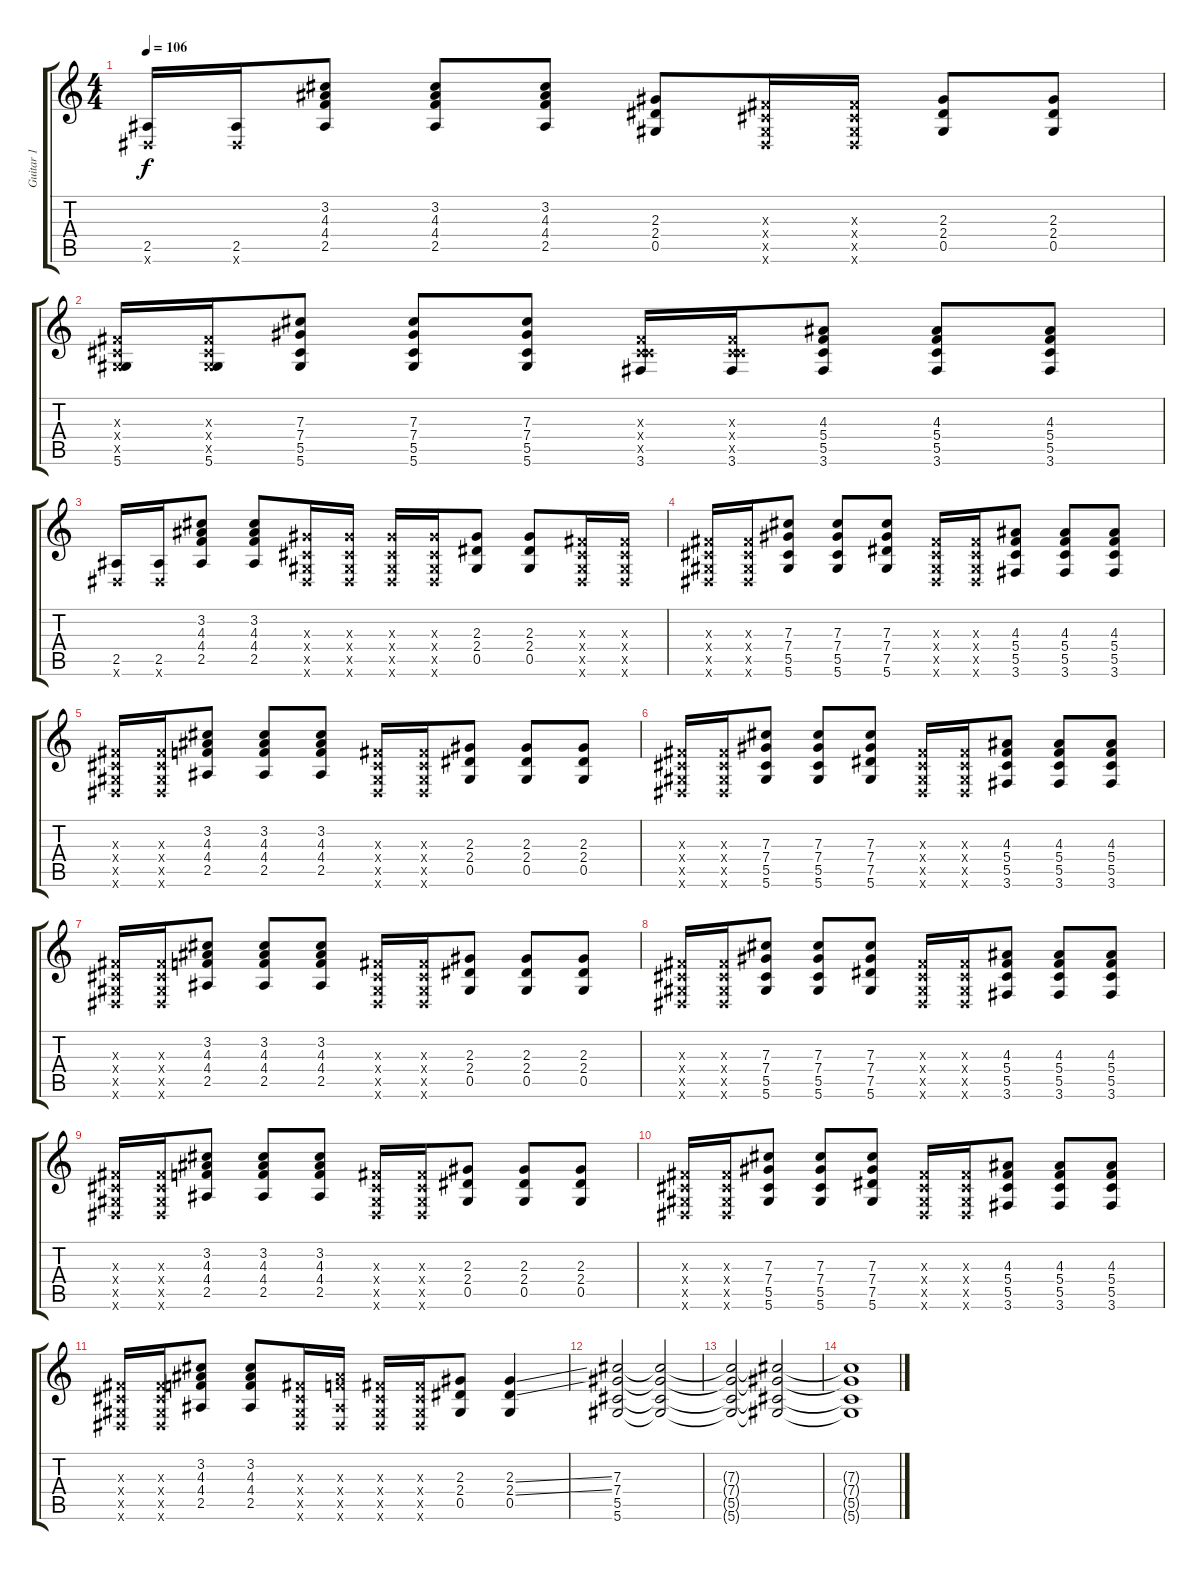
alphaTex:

\track ("Guitar 1" "Guitar 1") {instrument electricguitarmuted}
\staff {score tabs}
\tuning (Eb4 Bb3 Gb3 Db3 Ab2 Eb2) {hide}
\ts (4 4)
\tempo 106
\clef g2
\ks c
(2.5 0.6{x}).16{dy f} (2.5 0.6{x}).16 (3.2 4.3 4.4 2.5).8 (3.2 4.3 4.4 2.5).8 (3.2 4.3 4.4 2.5).8 (2.3 2.4 0.5).8 (0.3{x} 0.4{x} 0.5{x} 0.6{x}).16 (0.3{x} 0.4{x} 0.5{x} 0.6{x}).16 (2.3 2.4 0.5).8 (2.3 2.4 0.5).8 |
(0.3{x} 0.4{x} 0.5{x} 5.6).16{instrument overdrivenguitar} (0.3{x} 0.4{x} 0.5{x} 5.6).16 (7.3 7.4 5.5 5.6).8 (7.3 7.4 5.5 5.6).8 (7.3 7.4 5.5 5.6).8 (0.3{x} 0.4{x} 5.5{x} 3.6).16 (0.3{x} 0.4{x} 5.5{x} 3.6).16 (4.3 5.4 5.5 3.6).8 (4.3 5.4 5.5 3.6).8 (4.3 5.4 5.5 3.6).8 |
(2.5 0.6{x}).16{instrument overdrivenguitar} (2.5 0.6{x}).16 (3.2 4.3 4.4 2.5).8 (3.2 4.3 4.4 2.5).8 (2.3{x} 0.4{x} 0.5{x} 0.6{x}).16 (2.3{x} 0.4{x} 0.5{x} 0.6{x}).16 (2.3{x} 0.4{x} 0.5{x} 0.6{x}).16 (2.3{x} 0.4{x} 0.5{x} 0.6{x}).16 (2.3 2.4 0.5).8 (2.3 2.4 0.5).8 (0.3{x} 0.4{x} 0.5{x} 0.6{x}).16 (0.3{x} 0.4{x} 0.5{x} 0.6{x}).16 |
(0.3{x} 0.4{x} 0.5{x} 0.6{x}).16{volume 16 instrument overdrivenguitar} (0.3{x} 0.4{x} 0.5{x} 0.6{x}).16 (7.3 7.4 5.5 5.6).8 (7.3 7.4 5.5 5.6).8 (7.3 7.4 7.5 5.6).8 (0.3{x} 0.4{x} 0.5{x} 0.6{x}).16 (0.3{x} 0.4{x} 0.5{x} 0.6{x}).16 (4.3 5.4 5.5 3.6).8 (4.3 5.4 5.5 3.6).8 (4.3 5.4 5.5 3.6).8 |
(0.3{x} 0.4{x} 0.5{x} 0.6{x}).16 (0.3{x} 0.4{x} 0.5{x} 0.6{x}).16 (3.2 4.3 4.4 2.5).8 (3.2 4.3 4.4 2.5).8 (3.2 4.3 4.4 2.5).8 (0.3{x} 0.4{x} 0.5{x} 0.6{x}).16 (0.3{x} 0.4{x} 0.5{x} 0.6{x}).16{instrument overdrivenguitar} (2.3 2.4 0.5).8 (2.3 2.4 0.5).8 (2.3 2.4 0.5).8 |
(0.3{x} 0.4{x} 0.5{x} 0.6{x}).16 (0.3{x} 0.4{x} 0.5{x} 0.6{x}).16 (7.3 7.4 5.5 5.6).8 (7.3 7.4 5.5 5.6).8 (7.3 7.4 7.5 5.6).8 (0.3{x} 0.4{x} 0.5{x} 0.6{x}).16 (0.3{x} 0.4{x} 0.5{x} 0.6{x}).16 (4.3 5.4 5.5 3.6).8 (4.3 5.4 5.5 3.6).8 (4.3 5.4 5.5 3.6).8 |
(0.3{x} 0.4{x} 0.5{x} 0.6{x}).16 (0.3{x} 0.4{x} 0.5{x} 0.6{x}).16 (3.2 4.3 4.4 2.5).8 (3.2 4.3 4.4 2.5).8 (3.2 4.3 4.4 2.5).8 (0.3{x} 0.4{x} 0.5{x} 0.6{x}).16 (0.3{x} 0.4{x} 0.5{x} 0.6{x}).16 (2.3 2.4 0.5).8 (2.3 2.4 0.5).8 (2.3 2.4 0.5).8 |
(0.3{x} 0.4{x} 0.5{x} 0.6{x}).16 (0.3{x} 0.4{x} 0.5{x} 0.6{x}).16 (7.3 7.4 5.5 5.6).8 (7.3 7.4 5.5 5.6).8 (7.3 7.4 7.5 5.6).8 (0.3{x} 0.4{x} 0.5{x} 0.6{x}).16 (0.3{x} 0.4{x} 0.5{x} 0.6{x}).16 (4.3 5.4 5.5 3.6).8 (4.3 5.4 5.5 3.6).8 (4.3 5.4 5.5 3.6).8 |
(0.3{x} 0.4{x} 0.5{x} 0.6{x}).16 (0.3{x} 0.4{x} 0.5{x} 0.6{x}).16 (3.2 4.3 4.4 2.5).8 (3.2 4.3 4.4 2.5).8 (3.2 4.3 4.4 2.5).8 (0.3{x} 0.4{x} 0.5{x} 0.6{x}).16 (0.3{x} 0.4{x} 0.5{x} 0.6{x}).16 (2.3 2.4 0.5).8 (2.3 2.4 0.5).8 (2.3 2.4 0.5).8 |
(0.3{x} 0.4{x} 0.5{x} 0.6{x}).16{volume 16 instrument overdrivenguitar} (0.3{x} 0.4{x} 0.5{x} 0.6{x}).16 (7.3 7.4 5.5 5.6).8 (7.3 7.4 5.5 5.6).8 (7.3 7.4 7.5 5.6).8 (0.3{x} 0.4{x} 0.5{x} 0.6{x}).16 (0.3{x} 0.4{x} 0.5{x} 0.6{x}).16 (4.3 5.4 5.5 3.6).8 (4.3 5.4 5.5 3.6).8 (4.3 5.4 5.5 3.6).8 |
(0.3{x} 0.4{x} 0.5{x} 0.6{x}).16 (0.3{x} 0.4{x} 0.5{x} 0.6{x}).16 (3.2 4.3 4.4 2.5).8 (3.2 4.3 4.4 2.5).8 (0.3{x} 0.4{x} 0.5{x} 0.6{x}).16 (4.3{x} 4.4{x} 2.5{x} 0.6{x}).16 (0.3{x} 0.4{x} 0.5{x} 0.6{x}).16 (0.3{x} 0.4{x} 0.5{x} 0.6{x}).16 (2.3 2.4 0.5).8 (2.3{ss} 2.4{ss} 0.5).4 |
(7.3 7.4 5.5 5.6).2{volume 0 instrument distortionguitar} (7.3{t} 7.4{t} 5.5{t} 5.6{t}).2 |
(7.3{t} 7.4{t} 5.5{t} 5.6{t}).2 (7.3{t} 7.4{t} 5.5{t} 5.6{t}).2 |
(7.3{t} 7.4{t} 5.5{t} 5.6{t}).1
